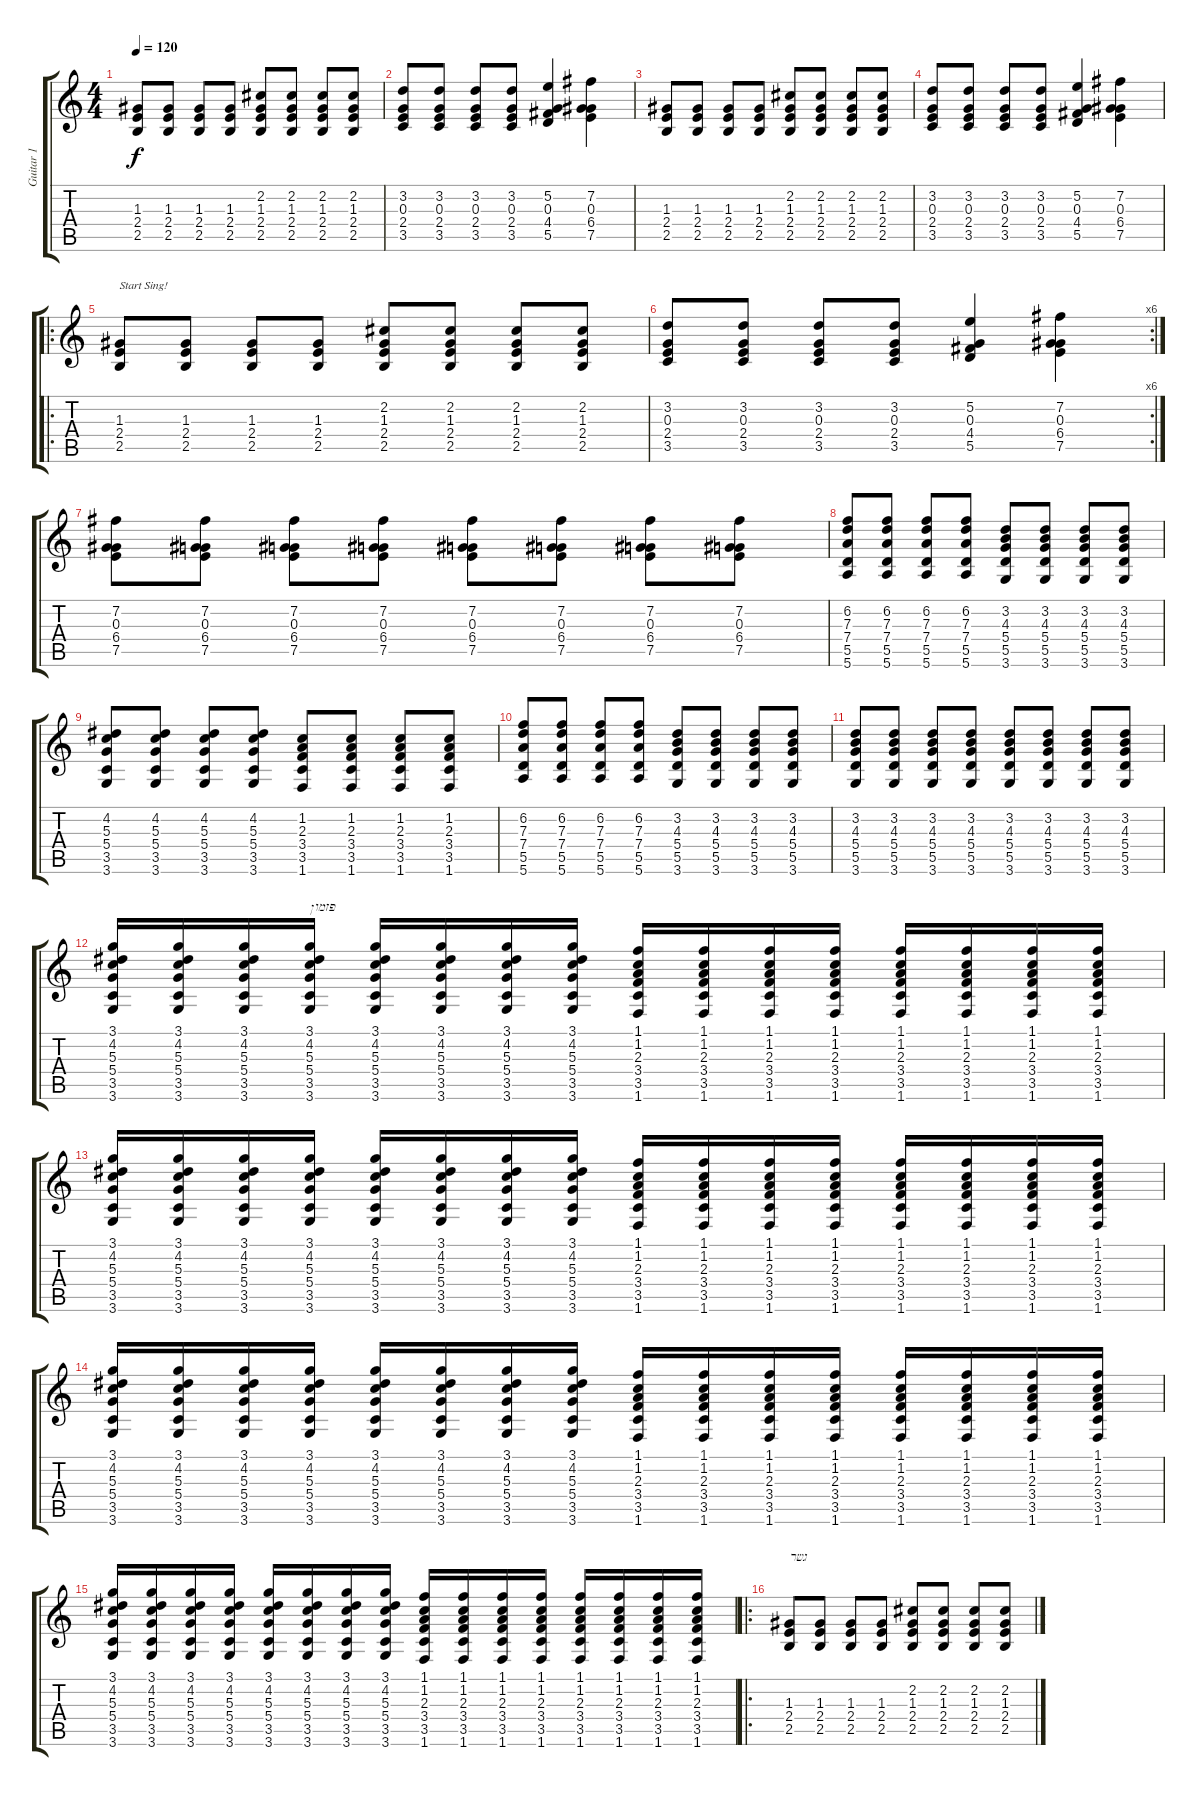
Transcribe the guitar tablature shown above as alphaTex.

\track ("Guitar 1" "Guitar 1") {instrument acousticguitarsteel}
\staff {score tabs}
\tuning (E4 B3 G3 D3 A2 E2) {hide}
\ts (4 4)
\tempo 120
\clef g2
\ks c
(1.3 2.4 2.5).8{dy f instrument acousticguitarsteel} (1.3 2.4 2.5).8 (1.3 2.4 2.5).8 (1.3 2.4 2.5).8 (2.2 1.3 2.4 2.5).8 (2.2 1.3 2.4 2.5).8 (2.2 1.3 2.4 2.5).8 (2.2 1.3 2.4 2.5).8 |
(3.2 0.3 2.4 3.5).8 (3.2 0.3 2.4 3.5).8 (3.2 0.3 2.4 3.5).8 (3.2 0.3 2.4 3.5).8 (5.2 0.3 4.4 5.5).4 (7.2 0.3 6.4 7.5).4 |
(1.3 2.4 2.5).8 (1.3 2.4 2.5).8 (1.3 2.4 2.5).8 (1.3 2.4 2.5).8 (2.2 1.3 2.4 2.5).8 (2.2 1.3 2.4 2.5).8 (2.2 1.3 2.4 2.5).8 (2.2 1.3 2.4 2.5).8 |
(3.2 0.3 2.4 3.5).8 (3.2 0.3 2.4 3.5).8 (3.2 0.3 2.4 3.5).8 (3.2 0.3 2.4 3.5).8 (5.2 0.3 4.4 5.5).4 (7.2 0.3 6.4 7.5).4 |
\ro
(1.3 2.4 2.5).8{txt "Start Sing!"} (1.3 2.4 2.5).8 (1.3 2.4 2.5).8 (1.3 2.4 2.5).8 (2.2 1.3 2.4 2.5).8 (2.2 1.3 2.4 2.5).8 (2.2 1.3 2.4 2.5).8 (2.2 1.3 2.4 2.5).8 |
\rc 6
(3.2 0.3 2.4 3.5).8 (3.2 0.3 2.4 3.5).8 (3.2 0.3 2.4 3.5).8 (3.2 0.3 2.4 3.5).8 (5.2 0.3 4.4 5.5).4 (7.2 0.3 6.4 7.5).4 |
(7.2 0.3 6.4 7.5).8 (7.2 0.3 6.4 7.5).8 (7.2 0.3 6.4 7.5).8 (7.2 0.3 6.4 7.5).8 (7.2 0.3 6.4 7.5).8 (7.2 0.3 6.4 7.5).8 (7.2 0.3 6.4 7.5).8 (7.2 0.3 6.4 7.5).8 |
(6.2 7.3 7.4 5.5 5.6).8 (6.2 7.3 7.4 5.5 5.6).8 (6.2 7.3 7.4 5.5 5.6).8 (6.2 7.3 7.4 5.5 5.6).8 (3.2 4.3 5.4 5.5 3.6).8 (3.2 4.3 5.4 5.5 3.6).8 (3.2 4.3 5.4 5.5 3.6).8 (3.2 4.3 5.4 5.5 3.6).8 |
(4.2 5.3 5.4 3.5 3.6).8 (4.2 5.3 5.4 3.5 3.6).8 (4.2 5.3 5.4 3.5 3.6).8 (4.2 5.3 5.4 3.5 3.6).8 (1.2 2.3 3.4 3.5 1.6).8 (1.2 2.3 3.4 3.5 1.6).8 (1.2 2.3 3.4 3.5 1.6).8 (1.2 2.3 3.4 3.5 1.6).8 |
(6.2 7.3 7.4 5.5 5.6).8 (6.2 7.3 7.4 5.5 5.6).8 (6.2 7.3 7.4 5.5 5.6).8 (6.2 7.3 7.4 5.5 5.6).8 (3.2 4.3 5.4 5.5 3.6).8 (3.2 4.3 5.4 5.5 3.6).8 (3.2 4.3 5.4 5.5 3.6).8 (3.2 4.3 5.4 5.5 3.6).8 |
(3.2 4.3 5.4 5.5 3.6).8 (3.2 4.3 5.4 5.5 3.6).8 (3.2 4.3 5.4 5.5 3.6).8 (3.2 4.3 5.4 5.5 3.6).8 (3.2 4.3 5.4 5.5 3.6).8 (3.2 4.3 5.4 5.5 3.6).8 (3.2 4.3 5.4 5.5 3.6).8 (3.2 4.3 5.4 5.5 3.6).8 |
(3.1 4.2 5.3 5.4 3.5 3.6).16 (3.1 4.2 5.3 5.4 3.5 3.6).16 (3.1 4.2 5.3 5.4 3.5 3.6).16 (3.1 4.2 5.3 5.4 3.5 3.6).16{txt "פזמון"} (3.1 4.2 5.3 5.4 3.5 3.6).16 (3.1 4.2 5.3 5.4 3.5 3.6).16 (3.1 4.2 5.3 5.4 3.5 3.6).16 (3.1 4.2 5.3 5.4 3.5 3.6).16 (1.1 1.2 2.3 3.4 3.5 1.6).16 (1.1 1.2 2.3 3.4 3.5 1.6).16 (1.1 1.2 2.3 3.4 3.5 1.6).16 (1.1 1.2 2.3 3.4 3.5 1.6).16 (1.1 1.2 2.3 3.4 3.5 1.6).16 (1.1 1.2 2.3 3.4 3.5 1.6).16 (1.1 1.2 2.3 3.4 3.5 1.6).16 (1.1 1.2 2.3 3.4 3.5 1.6).16 |
(3.1 4.2 5.3 5.4 3.5 3.6).16 (3.1 4.2 5.3 5.4 3.5 3.6).16 (3.1 4.2 5.3 5.4 3.5 3.6).16 (3.1 4.2 5.3 5.4 3.5 3.6).16 (3.1 4.2 5.3 5.4 3.5 3.6).16 (3.1 4.2 5.3 5.4 3.5 3.6).16 (3.1 4.2 5.3 5.4 3.5 3.6).16 (3.1 4.2 5.3 5.4 3.5 3.6).16 (1.1 1.2 2.3 3.4 3.5 1.6).16 (1.1 1.2 2.3 3.4 3.5 1.6).16 (1.1 1.2 2.3 3.4 3.5 1.6).16 (1.1 1.2 2.3 3.4 3.5 1.6).16 (1.1 1.2 2.3 3.4 3.5 1.6).16 (1.1 1.2 2.3 3.4 3.5 1.6).16 (1.1 1.2 2.3 3.4 3.5 1.6).16 (1.1 1.2 2.3 3.4 3.5 1.6).16 |
(3.1 4.2 5.3 5.4 3.5 3.6).16 (3.1 4.2 5.3 5.4 3.5 3.6).16 (3.1 4.2 5.3 5.4 3.5 3.6).16 (3.1 4.2 5.3 5.4 3.5 3.6).16 (3.1 4.2 5.3 5.4 3.5 3.6).16 (3.1 4.2 5.3 5.4 3.5 3.6).16 (3.1 4.2 5.3 5.4 3.5 3.6).16 (3.1 4.2 5.3 5.4 3.5 3.6).16 (1.1 1.2 2.3 3.4 3.5 1.6).16 (1.1 1.2 2.3 3.4 3.5 1.6).16 (1.1 1.2 2.3 3.4 3.5 1.6).16 (1.1 1.2 2.3 3.4 3.5 1.6).16 (1.1 1.2 2.3 3.4 3.5 1.6).16 (1.1 1.2 2.3 3.4 3.5 1.6).16 (1.1 1.2 2.3 3.4 3.5 1.6).16 (1.1 1.2 2.3 3.4 3.5 1.6).16 |
(3.1 4.2 5.3 5.4 3.5 3.6).16 (3.1 4.2 5.3 5.4 3.5 3.6).16 (3.1 4.2 5.3 5.4 3.5 3.6).16 (3.1 4.2 5.3 5.4 3.5 3.6).16 (3.1 4.2 5.3 5.4 3.5 3.6).16 (3.1 4.2 5.3 5.4 3.5 3.6).16 (3.1 4.2 5.3 5.4 3.5 3.6).16 (3.1 4.2 5.3 5.4 3.5 3.6).16 (1.1 1.2 2.3 3.4 3.5 1.6).16 (1.1 1.2 2.3 3.4 3.5 1.6).16 (1.1 1.2 2.3 3.4 3.5 1.6).16 (1.1 1.2 2.3 3.4 3.5 1.6).16 (1.1 1.2 2.3 3.4 3.5 1.6).16 (1.1 1.2 2.3 3.4 3.5 1.6).16 (1.1 1.2 2.3 3.4 3.5 1.6).16 (1.1 1.2 2.3 3.4 3.5 1.6).16 |
\ro
(1.3 2.4 2.5).8{txt "גשר"} (1.3 2.4 2.5).8 (1.3 2.4 2.5).8 (1.3 2.4 2.5).8 (2.2 1.3 2.4 2.5).8 (2.2 1.3 2.4 2.5).8 (2.2 1.3 2.4 2.5).8 (2.2 1.3 2.4 2.5).8
